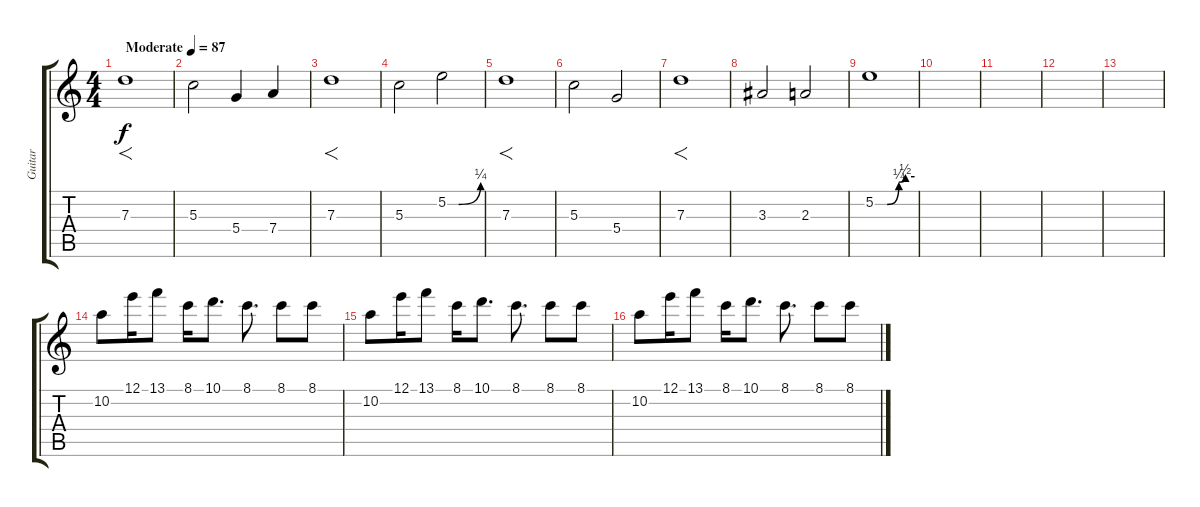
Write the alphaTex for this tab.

\track ("Guitar" "Guitar") {instrument distortionguitar}
\staff {score tabs}
\tuning (E4 B3 G3 D3 A2 E2) {hide}
\ts (4 4)
\tempo (87 "Moderate")
\clef g2
\ks c
7.3.1{f dy f instrument distortionguitar} |
5.3.2 5.4{be (hold 0 0 60 0)}.4 7.4.4 |
7.3.1{f} |
5.3.2 5.2{be (custom 0 0 14 0 17 0 20 0 60 1)}.2 |
7.3.1{f} |
5.3.2 5.4{be (hold 0 0 60 0)}.2 |
7.3.1{f} |
3.3.2 2.3.2 |
5.2{be (custom 0 0 18 0 36 1 46 2 60 2)}.1 |
|
|
|
|
10.2.8 12.1.16 13.1.8 8.1.16 10.1.8{d} 8.1.8{d} 8.1.8 8.1.8 |
10.2.8 12.1.16 13.1.8 8.1.16 10.1.8{d} 8.1.8{d} 8.1.8 8.1.8 |
10.2.8 12.1.16 13.1.8 8.1.16 10.1.8{d} 8.1.8{d} 8.1.8 8.1.8
